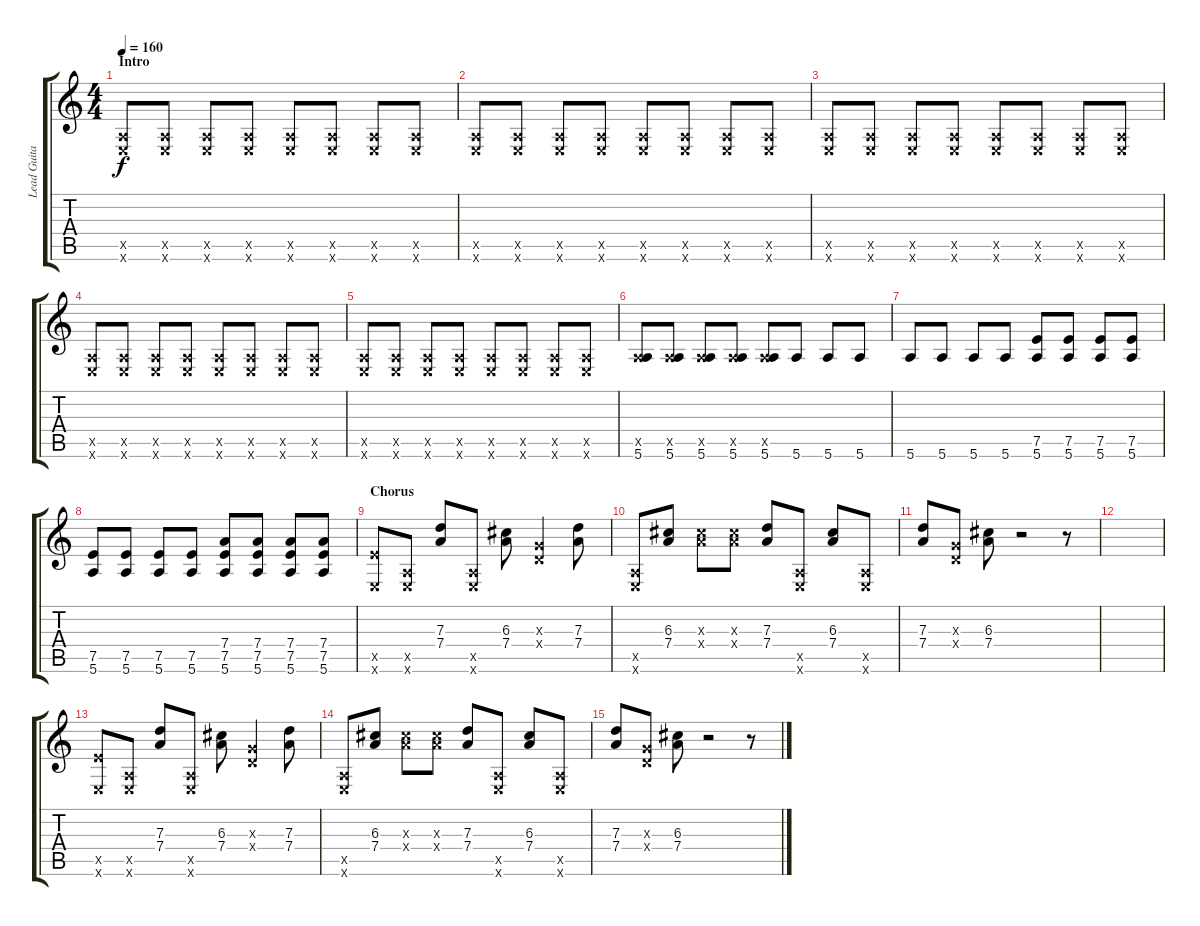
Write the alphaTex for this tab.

\track ("Lead Guitar" "Lead Guita") {instrument distortionguitar}
\staff {score tabs}
\tuning (E4 B3 G3 D3 A2 E2) {hide}
\ts (4 4)
\section ("" "Intro")
\tempo 160
\clef g2
\ks c
(0.5{x} 0.6{x}).8{dy f instrument distortionguitar} (0.5{x} 0.6{x}).8 (0.5{x} 0.6{x}).8 (0.5{x} 0.6{x}).8 (0.5{x} 0.6{x}).8 (0.5{x} 0.6{x}).8 (0.5{x} 0.6{x}).8 (0.5{x} 0.6{x}).8 |
(0.5{x} 0.6{x}).8 (0.5{x} 0.6{x}).8 (0.5{x} 0.6{x}).8 (0.5{x} 0.6{x}).8 (0.5{x} 0.6{x}).8 (0.5{x} 0.6{x}).8 (0.5{x} 0.6{x}).8 (0.5{x} 0.6{x}).8 |
(0.5{x} 0.6{x}).8 (0.5{x} 0.6{x}).8 (0.5{x} 0.6{x}).8 (0.5{x} 0.6{x}).8 (0.5{x} 0.6{x}).8 (0.5{x} 0.6{x}).8 (0.5{x} 0.6{x}).8 (0.5{x} 0.6{x}).8 |
(0.5{x} 0.6{x}).8 (0.5{x} 0.6{x}).8 (0.5{x} 0.6{x}).8 (0.5{x} 0.6{x}).8 (0.5{x} 0.6{x}).8 (0.5{x} 0.6{x}).8 (0.5{x} 0.6{x}).8 (0.5{x} 0.6{x}).8 |
(0.5{x} 0.6{x}).8 (0.5{x} 0.6{x}).8 (0.5{x} 0.6{x}).8 (0.5{x} 0.6{x}).8 (0.5{x} 0.6{x}).8 (0.5{x} 0.6{x}).8 (0.5{x} 0.6{x}).8 (0.5{x} 0.6{x}).8 |
(0.5{x} 5.6).8 (0.5{x} 5.6).8 (0.5{x} 5.6).8 (0.5{x} 5.6).8 (0.5{x} 5.6).8 5.6.8 5.6.8 5.6.8 |
5.6.8 5.6.8 5.6.8 5.6.8 (7.5 5.6).8 (7.5 5.6).8 (7.5 5.6).8 (7.5 5.6).8 |
(7.5 5.6).8 (7.5 5.6).8 (7.5 5.6).8 (7.5 5.6).8 (7.4 7.5 5.6).8 (7.4 7.5 5.6).8 (7.4 7.5 5.6).8 (7.4 7.5 5.6).8 |
\section ("" "Chorus")
(7.5{x} 0.6{x}).8 (0.5{x} 0.6{x}).8 (7.3 7.4).8 (0.5{x} 0.6{x}).8 (6.3 7.4).8 (0.3{x} 0.4{x}).4 (7.3 7.4).8 |
(0.5{x} 0.6{x}).8 (6.3 7.4).8 (6.3{x} 7.4{x}).8 (6.3{x} 7.4{x}).8 (7.3 7.4).8 (0.5{x} 0.6{x}).8 (6.3 7.4).8 (0.5{x} 0.6{x}).8 |
(7.3 7.4).8 (0.3{x} 0.4{x}).8 (6.3 7.4).8 r.2 r.8 |
|
(7.5{x} 0.6{x}).8 (0.5{x} 0.6{x}).8 (7.3 7.4).8 (0.5{x} 0.6{x}).8 (6.3 7.4).8 (0.3{x} 0.4{x}).4 (7.3 7.4).8 |
(0.5{x} 0.6{x}).8 (6.3 7.4).8 (6.3{x} 7.4{x}).8 (6.3{x} 7.4{x}).8 (7.3 7.4).8 (0.5{x} 0.6{x}).8 (6.3 7.4).8 (0.5{x} 0.6{x}).8 |
(7.3 7.4).8 (0.3{x} 0.4{x}).8 (6.3 7.4).8 r.2 r.8
